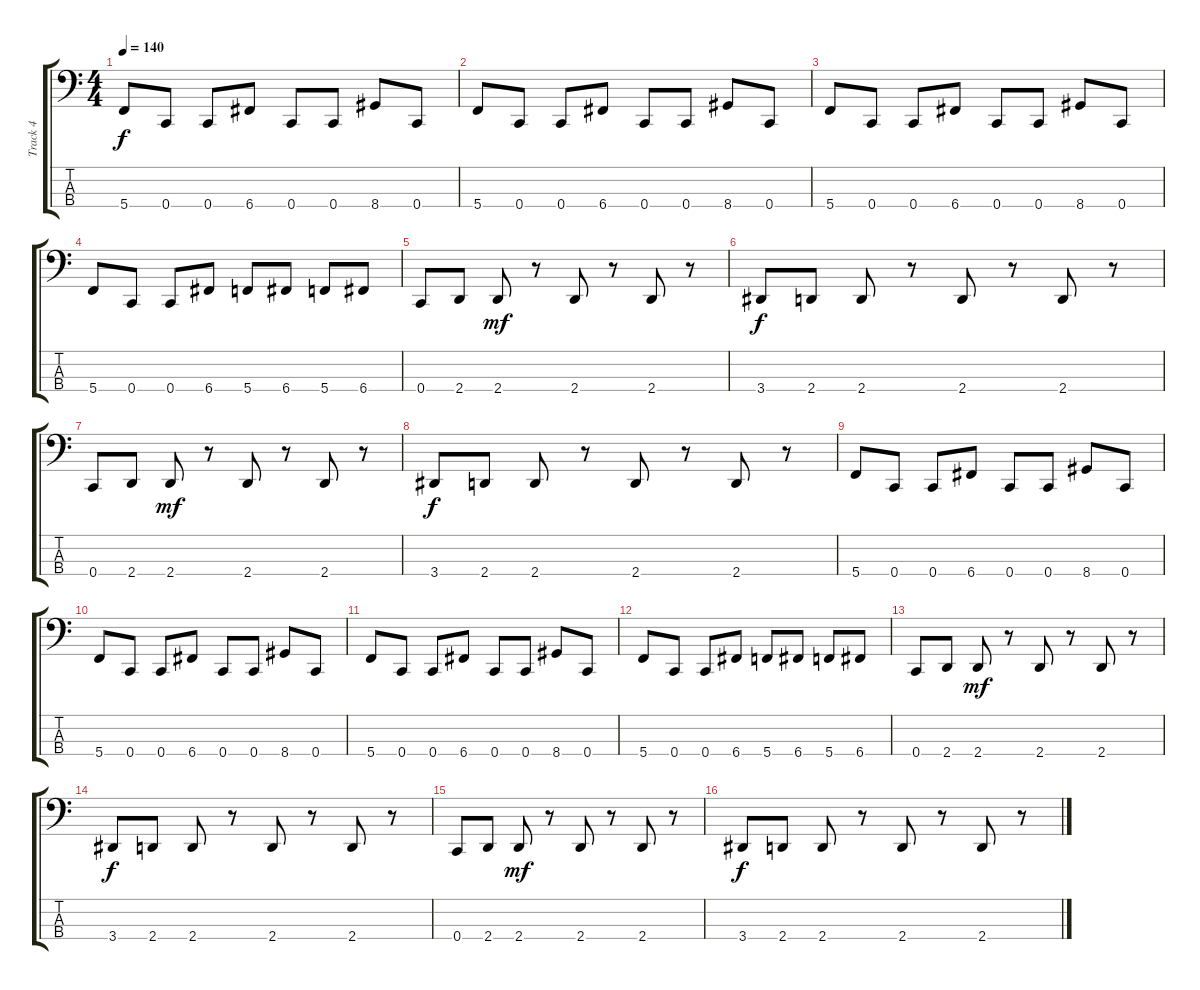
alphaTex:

\track ("Track 4" "Track 4") {instrument electricbasspick}
\staff {score tabs}
\tuning (F2 C2 G1 C1) {hide}
\ts (4 4)
\tempo 140
\clef f4
\ks c
5.4.8{dy f} 0.4.8 0.4.8 6.4.8 0.4.8 0.4.8 8.4.8 0.4.8 |
5.4.8 0.4.8 0.4.8 6.4.8 0.4.8 0.4.8 8.4.8 0.4.8 |
5.4.8 0.4.8 0.4.8 6.4.8 0.4.8 0.4.8 8.4.8 0.4.8 |
5.4.8 0.4.8 0.4.8 6.4.8 5.4.8 6.4.8 5.4.8 6.4.8 |
0.4.8 2.4.8 2.4.8{dy mf} r.8 2.4.8 r.8 2.4.8 r.8 |
3.4.8{dy f} 2.4.8 2.4.8 r.8 2.4.8 r.8 2.4.8 r.8 |
0.4.8 2.4.8 2.4.8{dy mf} r.8 2.4.8 r.8 2.4.8 r.8 |
3.4.8{dy f} 2.4.8 2.4.8 r.8 2.4.8 r.8 2.4.8 r.8 |
5.4.8 0.4.8 0.4.8 6.4.8 0.4.8 0.4.8 8.4.8 0.4.8 |
5.4.8 0.4.8 0.4.8 6.4.8 0.4.8 0.4.8 8.4.8 0.4.8 |
5.4.8 0.4.8 0.4.8 6.4.8 0.4.8 0.4.8 8.4.8 0.4.8 |
5.4.8 0.4.8 0.4.8 6.4.8 5.4.8 6.4.8 5.4.8 6.4.8 |
0.4.8 2.4.8 2.4.8{dy mf} r.8 2.4.8 r.8 2.4.8 r.8 |
3.4.8{dy f} 2.4.8 2.4.8 r.8 2.4.8 r.8 2.4.8 r.8 |
0.4.8 2.4.8 2.4.8{dy mf} r.8 2.4.8 r.8 2.4.8 r.8 |
3.4.8{dy f} 2.4.8 2.4.8 r.8 2.4.8 r.8 2.4.8 r.8
